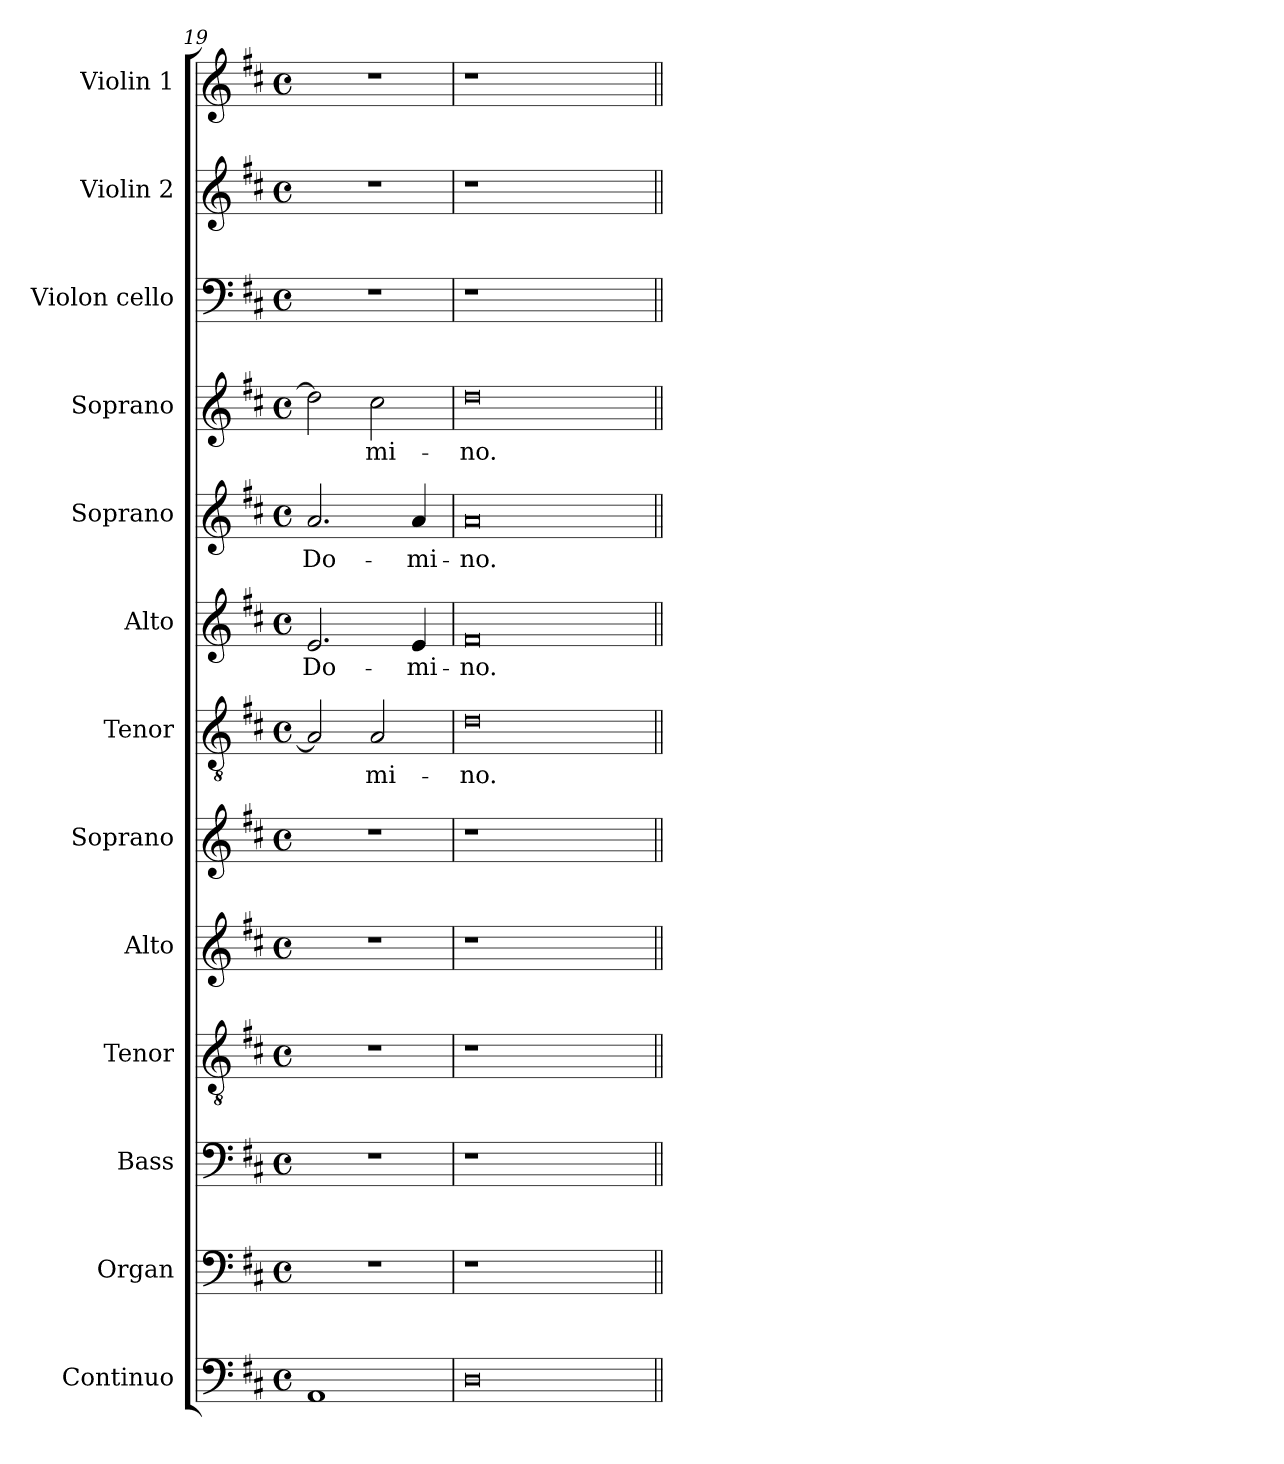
**kern	**kern	**kern	**kern	**kern	**kern	**kern	**text	**kern	**text	**kern	**text	**kern	**text	**kern	**kern	**kern
*part13	*part12	*part11	*part10	*part9	*part8	*part7	*part7	*part6	*part6	*part5	*part5	*part4	*part4	*part3	*part2	*part1
*staff13	*staff12	*staff11	*staff10	*staff9	*staff8	*staff7	*staff7	*staff6	*staff6	*staff5	*staff5	*staff4	*staff4	*staff3	*staff2	*staff1
*I"Continuo	*I"Organ	*I"Bass	*I"Tenor	*I"Alto	*I"Soprano	*I"Tenor	*	*I"Alto	*	*I"Soprano	*	*I"Soprano	*	*I"Violon cello	*I"Violin 2	*I"Violin 1
*I'Cont.	*I'Org.	*I'B.	*I'T.	*I'A.	*I'S.	*I'T.	*	*I'A.	*	*I'S.	*	*I'S.	*	*I'Vc.	*I'Vln. 2	*I'Vln. 1
*clefF4	*clefF4	*clefF4	*clefGv2	*clefG2	*clefG2	*clefGv2	*	*clefG2	*	*clefG2	*	*clefG2	*	*clefF4	*clefG2	*clefG2
*	*	*	*ITrd7c12	*	*	*ITrd7c12	*	*	*	*	*	*	*	*	*	*
*k[f#c#]	*k[f#c#]	*k[f#c#]	*k[f#c#]	*k[f#c#]	*k[f#c#]	*k[f#c#]	*	*k[f#c#]	*	*k[f#c#]	*	*k[f#c#]	*	*k[f#c#]	*k[f#c#]	*k[f#c#]
*D:	*D:	*D:	*D:	*D:	*D:	*D:	*	*D:	*	*D:	*	*D:	*	*D:	*D:	*D:
*M4/4	*M4/4	*M4/4	*M4/4	*M4/4	*M4/4	*M4/4	*	*M4/4	*	*M4/4	*	*M4/4	*	*M4/4	*M4/4	*M4/4
*met(c)	*met(c)	*met(c)	*met(c)	*met(c)	*met(c)	*met(c)	*	*met(c)	*	*met(c)	*	*met(c)	*	*met(c)	*met(c)	*met(c)
=19	=19	=19	=19	=19	=19	=19	=19	=19	=19	=19	=19	=19	=19	=19	=19	=19
!	!	!	!	!	!	!	!	!	!LO:LY:b:color=#000000	!	!	!	!	!	!	!
!	!	!	!	!	!	!	!	!	!	!	!LO:LY:b:color=#000000	!	!	!	!	!
1AAi	1r	1r	1r	1r	1r	2AAi/]	.	2.ei/	Do-	2.ai/	Do-	2ddi\]	.	1r	1r	1r
!	!	!	!	!	!	!	!LO:LY:b:color=#000000	!	!	!	!	!	!	!	!	!
!	!	!	!	!	!	!	!	!	!	!	!	!	!LO:LY:b:color=#000000	!	!	!
.	.	.	.	.	.	2AAi/	-mi-	.	.	.	.	2cc#i\	-mi-	.	.	.
!	!	!	!	!	!	!	!	!	!LO:LY:b:color=#000000	!	!	!	!	!	!	!
!	!	!	!	!	!	!	!	!	!	!	!LO:LY:b:color=#000000	!	!	!	!	!
.	.	.	.	.	.	.	.	4ei/	-mi-	4ai/	-mi-	.	.	.	.	.
=20	=20	=20	=20	=20	=20	=20	=20	=20	=20	=20	=20	=20	=20	=20	=20	=20
!	!LO:N:vis=1	!LO:N:vis=1	!LO:N:vis=1	!LO:N:vis=1	!LO:N:vis=1	!	!	!	!	!	!	!	!	!	!	!
!	!	!	!	!	!	!	!LO:LY:b:color=#000000	!	!	!	!	!	!	!	!	!
!	!	!	!	!	!	!	!	!	!LO:LY:b:color=#000000	!	!	!	!	!	!	!
!	!	!	!	!	!	!	!	!	!	!	!LO:LY:b:color=#000000	!	!	!	!	!
!	!	!	!	!	!	!	!	!	!	!	!	!	!LO:LY:b:color=#000000	!LO:N:vis=1	!LO:N:vis=1	!LO:N:vis=1
0Di	1r	1r	1r	1r	1r	0Di	-no.	0f#i	-no.	0ai	-no.	0ddi	-no.	1r	1r	1r
.	1ryy	1ryy	1ryy	1ryy	1ryy	.	.	.	.	.	.	.	.	1ryy	1ryy	1ryy
=||	=||	=||	=||	=||	=||	=||	=||	=||	=||	=||	=||	=||	=||	=||	=||	=||
*-	*-	*-	*-	*-	*-	*-	*-	*-	*-	*-	*-	*-	*-	*-	*-	*-
